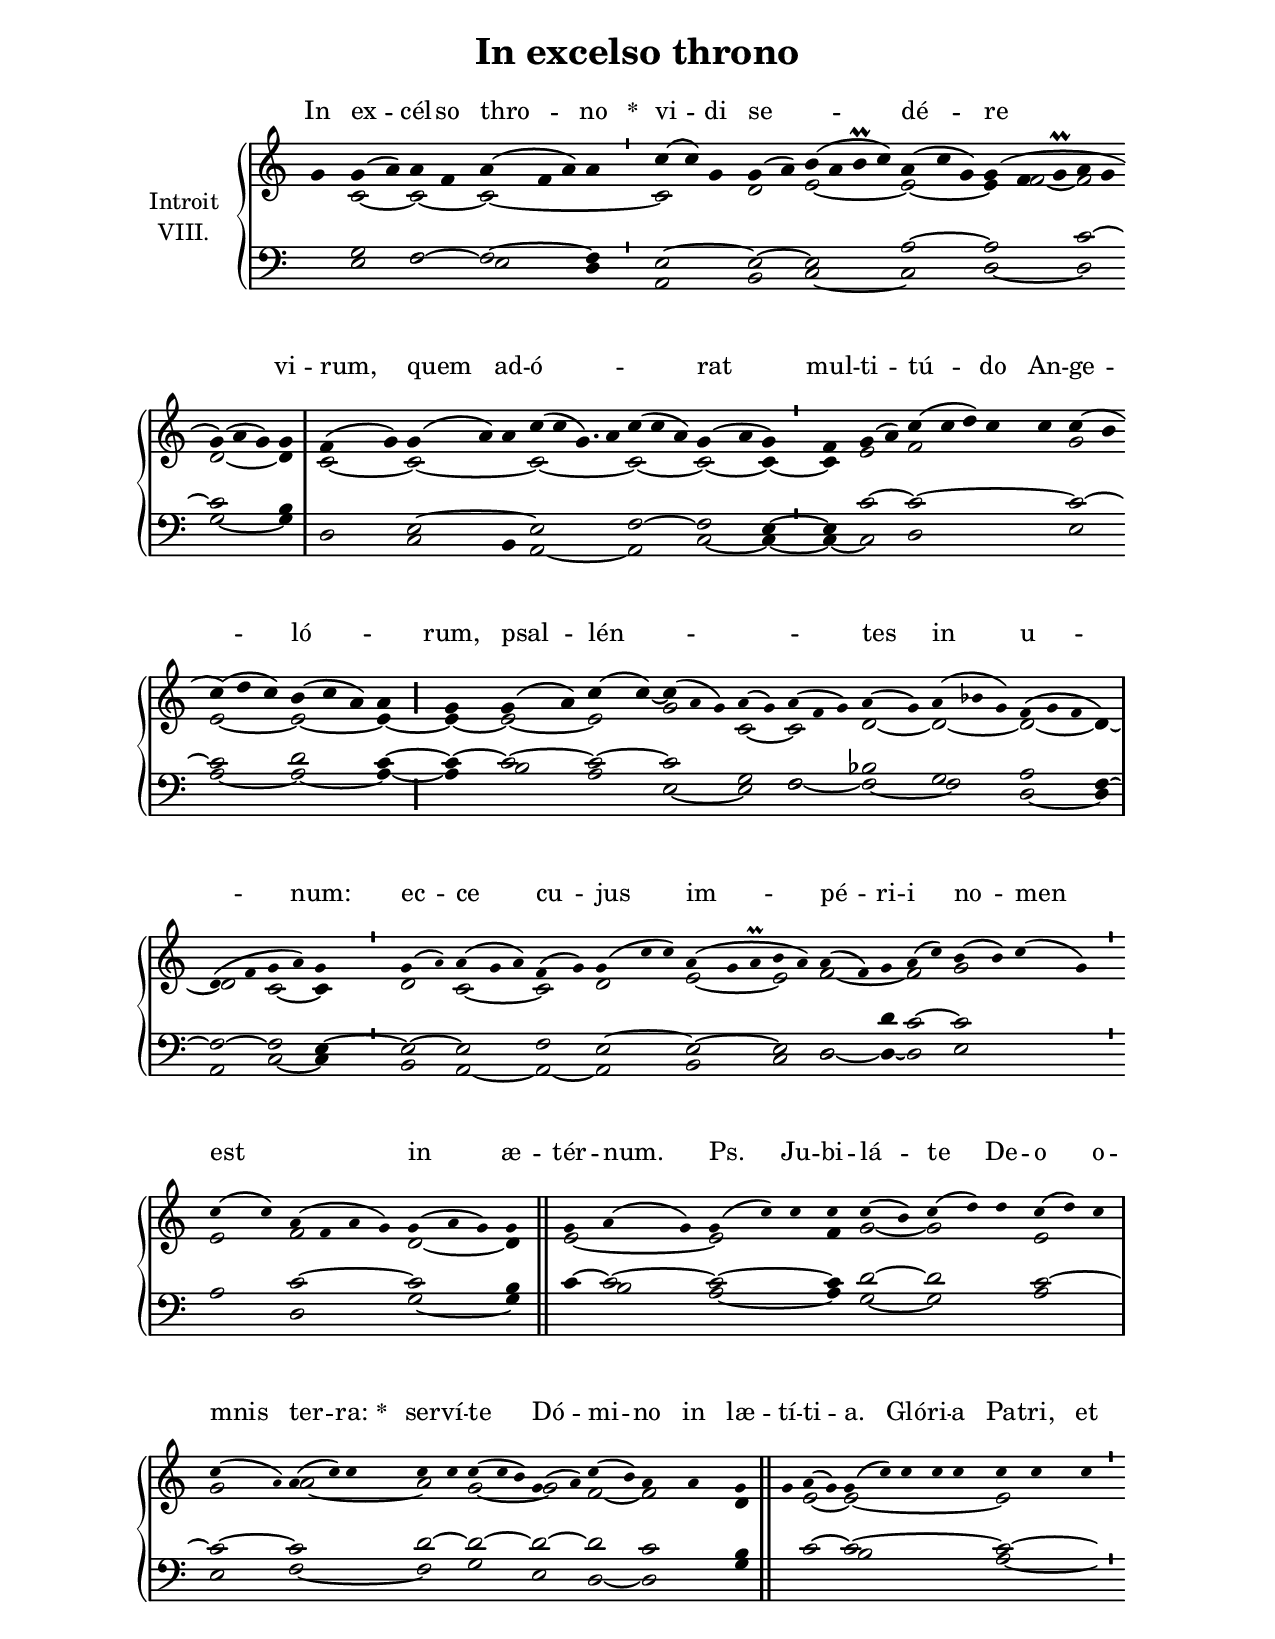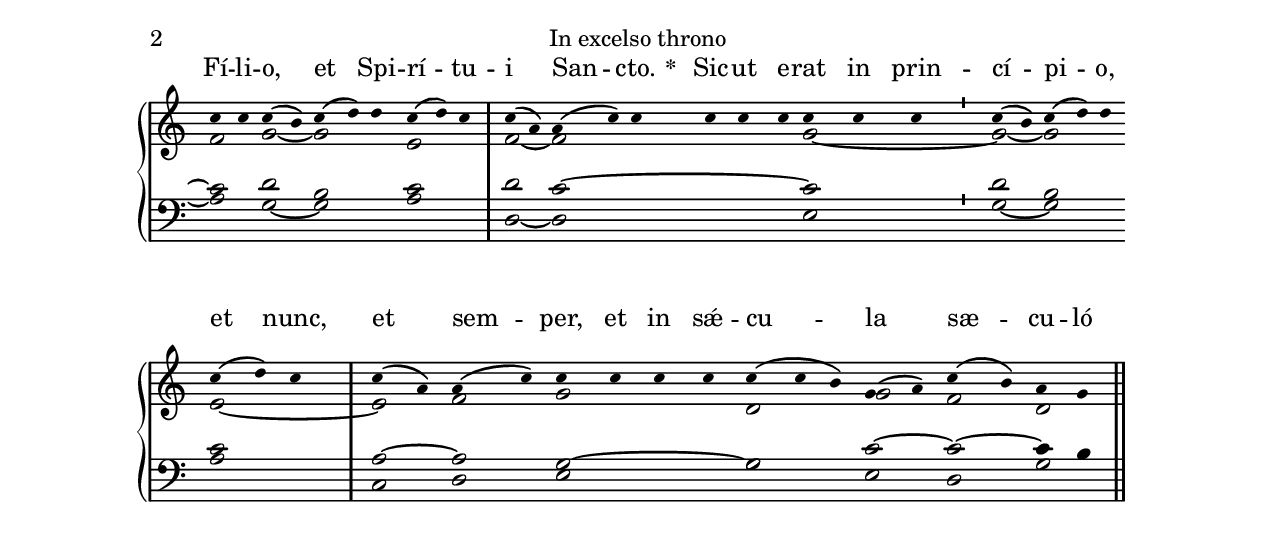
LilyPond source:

\version "2.18"
\include "gregorian.ly"
\include "noh2.ily"


%Page reference: page i.112
%(volume.page)

global = {
 \key g \mixolydian
 \cadenzaOn 
}

\header {
  title = \markup \center-column {"In excelso throno" \vspace #1 }
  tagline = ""
  composer = ""
}

\paper {
 #(include-special-characters)
  oddHeaderMarkup = \markup \fill-line {
    \line {}
    \center-column {
      \on-the-fly #first-page     " "
      \on-the-fly #not-first-page "In excelso throno"
    }
    \line { \on-the-fly #print-page-number-check-first \fromproperty #'page:page-number-string }
  }
  evenHeaderMarkup = \markup \fill-line {
    \line { \on-the-fly #print-page-number-check-first \fromproperty #'page:page-number-string }
    \center-column { "In excelso throno" }
    \line {}
  }
}

chantText = \lyricmode {
In ex -- cél -- so thro -- no 
\set stanza = " * " vi -- di se -- _ dé -- re vi -- rum, 
quem ad -- ó -- _ _ rat mul -- ti -- tú -- do An -- ge -- ló -- _ rum, 
psal -- lén -- _ _ tes in u -- _ num: 
ec -- ce cu -- jus im -- pé -- ri -- i no -- men est _ in æ -- tér -- num. Ps. 
Ju -- bi -- lá -- te De -- o o -- mnis ter -- ra: 
\set stanza = " * " 
ser -- ví -- te Dó -- mi -- no in læ -- tí -- ti -- a. 
Gló -- ri -- a Pa -- tri, et Fí -- li -- o, et Spi -- rí -- tu -- i San -- cto. 
\set stanza = " * " 
Sic -- ut e -- rat in prin -- cí -- pi -- o, et nunc, et sem -- per, 
et in sǽ -- cu -- la sæ -- cu -- ló -- rum. A -- men. }

chantMusic = {
\tieDown   g'4 g'4 ( a'4) a'4 f'4 a'4 ( f'4 a'4) a'4 \divisioMinima
 c''4 ( c''4) g'4 g'4 ( a'4) b'4 ( a'4 b'\prall c''4) a'4 ( c''4 g'4) g'4 ( f'4 g'\prall a'4 g'4 \forceBreak
) g'4 ( a'4 g'4) g'4 \divisioMaxima
 f'4 ( g'4) g'4 ( a'4) a'4 c''4 ( c''4 g'4.) a'4 c''4 ( c''4 a'4) g'4 ( a'4 g'4) \divisioMinima
 f'4 g'4 ( a'4) c''4 ( c''4 d''4) c''4 c''4 c''4 ( b'4 \forceBreak
) c''4 ( d''4 c''4) b'4 ( c''4 a'4) a'4 \divisioMaior
 g'4 g'4 ( a'4) c''4 ( c''4) ~ c''4 ( \tiny a' g' 4) a'4 ( g'4) a'4 ( f'4 g'4)  a'4 ( g'4) a'4 ( bes'4 g'4) f'4 ( g'4 f'4 d'4) \divisioMaxima \forceBreak

 d'4 ( f'4 g'4 a'4) g'4 \divisioMinima
 g'4 ( \once \tweak #'font-size #-4 a' ) a'4 ( g'4 a'4) f'4 ( g'4) g'4 ( c''4 c''4) a'4 ( g'4 a'\prall b'4 a'4) a'4 ( f'4) g'4 a'4 ( c''4) b'4 ( b'4) c''4 ( g'4) \divisioMinima \forceBreak

 c''4 ( c''4) a'4 ( f'4 a'4 g'4) g'4 ( a'4 g'4) g'4 \finalis
 g'4 a'4 ( g'4) g'4 ( c''4) c''4 c''4 c''4 ( b'4) c''4 ( d''4) d''4 c''4 ( d''4) c''4 \divisioMaxima \forceBreak

 c''4 ( \once \tweak #'font-size #-4 a' ) a'4 ( c''4) c''4 c''4 c''4 c''4 ( c''4 b'4) g'4 ( a'4) c''4 ( b'4) a'4 a'4 g'4 \finalis
  g'4 a'4 ( g'4) g'4 ( c''4) c''4 c''4 c''4 c''4 c''4 c''4 \divisioMinima \forceBreak

 c''4 c''4 c''4 ( b'4) c''4 ( d''4) d''4 c''4 ( d''4) c''4 \divisioMaxima
 c''4 ( a'4) a'4 ( c''4) c''4 c''4 c''4 c''4 c''4 c''4 c''4 \divisioMinima
 c''4 ( b'4) c''4 ( d''4) d''4 \forceBreak
 c''4 ( d''4) c''4 \divisioMaxima
 c''4 ( a'4) a'4 ( c''4) c''4 c''4 c''4 c''4 c''4 ( c''4 b'4) g'4 ( a'4) c''4 ( b'4) a'4 g'4 \finalis

}

altoMusic = {
r4 c'2 ~ c'2 ~ c'2*4/2 ~ \divisioMinima
c'2*3/2 d'2 e'2*4/2 ~ e'2*3/2 ~ e'4 f'2 ~ f'2 d'2*3/2 ~ d'4 \divisioMaxima
c'2 ~ c'2*3/2 ~ c'2*9/4 ~ c'2*3/2 ~ c'2 ~ c'4 ~ \divisioMinima
c'4 e'2 f'2*5/2 g'2 e'2*3/2 ~ e'2*3/2 ~ e'4 ~ \divisioMaior
e'4 ~ e'2 ~ e'2 g'2*3/2 c'2 ~ c'2*3/2 d'2 ~ d'2*3/2 ~ d'2*3/2 ~ d'4 ~ \divisioMaxima
d'2 c'2 ~ c'4 \divisioMinima
d'2 c'2*3/2 ~ c'2 d'2*3/2 e'2*3/2 ~ e'2 f'2*3/2 ~ f'2 g'2*4/2 \divisioMinima
e'2 f'2*4/2 d'2*3/2 ~ d'4 \finalis
e'2*3/2 ~ e'2*3/2 f'4 g'2 ~ g'2*3/2 e'2*3/2 \divisioMaxima
g'2 a'2*3/2 ~ a'2 g'2*3/2 ~ g'2 f'2 ~ f'2 d'4 r4 e'2 ~ e'2*5/2 ~ e'2*3/2 \divisioMinima
f'2 g'2 ~ g'2*3/2 e'2*3/2 \divisioMaxima
f'2 ~ f'2*6/2 g'2*3/2 ~ \divisioMinima
g'2 ~ g'2*3/2 e'2*3/2 ~ \divisioMaxima
e'2 f'2 g'2*4/2 d'2*3/2 g'2 f'2 d'2 \finalis
}

tenorMusic = {
r4 g2 f2 ~ f2*3/2 ~ f4 \divisioMinima
e2*3/2 ~ e2 ~ e2*4/2 a2*3/2 ~ a2*3/2 c'2 ~ c'2*3/2 b4 \divisioMaxima
r2 e2*3/2 ~ e2*9/4 f2*3/2 ~ f2 e4 ~ \divisioMinima
e4 c'2 ~ c'2*5/2 ~ c'2 ~ c'2*3/2 d'2*3/2 c'4 ~ \divisioMaior
c'4 ~ c'2 ~ c'2 ~ c'2*3/2 g2 f2*3/2 bes2 g2*3/2 a2*3/2 f4 ~ \divisioMaxima
f2 ~ f2 e4 ~ \divisioMinima
e2 ~ e2*3/2 f2 e2*3/2 ~ e2*3/2 ~ e2 d2 d'4 c'2 ~ c'2*4/2 \divisioMinima
a2 c'2*4/2 ~ c'2*3/2 b4 \finalis
c'4 ~ c'2 ~ c'2*3/2 ~ c'4 d'2 ~ d'2*3/2 c'2*3/2 ~ \divisioMaxima
c'2 ~ c'2*3/2 d'2 ~ d'2*3/2 ~ d'2 ~ d'2 c'2 b4 r4 c'2 ~ c'2*5/2 ~ c'2*3/2 ~ \divisioMinima
c'2 d'2 b2*3/2 c'2*3/2 \divisioMaxima
d'2 c'2*6/2 ~ c'2*3/2 \divisioMinima
d'2 b2*3/2 c'2*3/2 \divisioMaxima
a2 ~ a2 g2*4/2 ~ g2*3/2 c'2 ~ c'2 ~ c'4 b4 \finalis
}

bassMusic = {
r4 e2 f2 e2*3/2 d4 \divisioMinima
a,2*3/2 b,2 c2*4/2 ~ c2*3/2 d2*3/2 ~ d2 g2*3/2 ~ g4 \divisioMaxima
d2 c2 b,4 a,2*9/4 ~ a,2*3/2 c2 ~ c4 ~ \divisioMinima
c4 ~ c2 d2*5/2 e2 a2*3/2 ~ a2*3/2 ~ a4 ~ \divisioMaior
a4 b2 a2 e2*3/2 ~ e2 f2*3/2 ~ f2 ~ f2*3/2 d2*3/2 ~ d4 \divisioMaxima
a,2 c2 ~ c4 \divisioMinima
b,2 a,2*3/2 ~ a,2 ~ a,2*3/2 b,2*3/2 c2 d2 ~ d4 ~ d2 e2*4/2 \divisioMinima
r2 d2*4/2 g2*3/2 ~ g4 \finalis
r4 b2 a2*3/2 ~ a4 g2 ~ g2*3/2 a2*3/2 \divisioMaxima
e2 f2*3/2 ~ f2 g2*3/2 e2 d2 ~ d2 g4 r2*3/2 b2*5/2 a2*3/2 ~ \divisioMinima
a2 g2 ~ g2*3/2 a2*3/2 \divisioMaxima
d2 ~ d2*6/2 e2*3/2 \divisioMinima
g2 ~ g2*3/2 a2*3/2 \divisioMaxima
c2 d2 e2*4/2 g2*3/2 e2 d2 g2 \finalis
}

voiceLines = {
\voiceLineStyle


}

\score{
  <<
    \new GrandStaff <<
      \set GrandStaff.autoBeaming = ##f
      \set GrandStaff.instrumentName = \markup \center-column {
        "Introit"
        "VIII."
      }
      \new Staff = up <<
        \new Voice = "chant" {
          \voiceOne \global \chantMusic
        }
        \new Voice {
          \voiceTwo \global \altoMusic
        }
      >>

      \new Staff = down <<
        \clef bass
        \new Voice {
          \voiceOne \global \tenorMusic
        }
        \new Voice {
          \voiceTwo \global \bassMusic
        }
	\new Voice {
        \voiceThree \global \voiceLines
        }
      >>
    >>
    \new Lyrics \lyricsto chant {
      \chantText
    }
  >>
  \layout{
  }
  \midi{
    \tempo 4 = 125
  }
}
